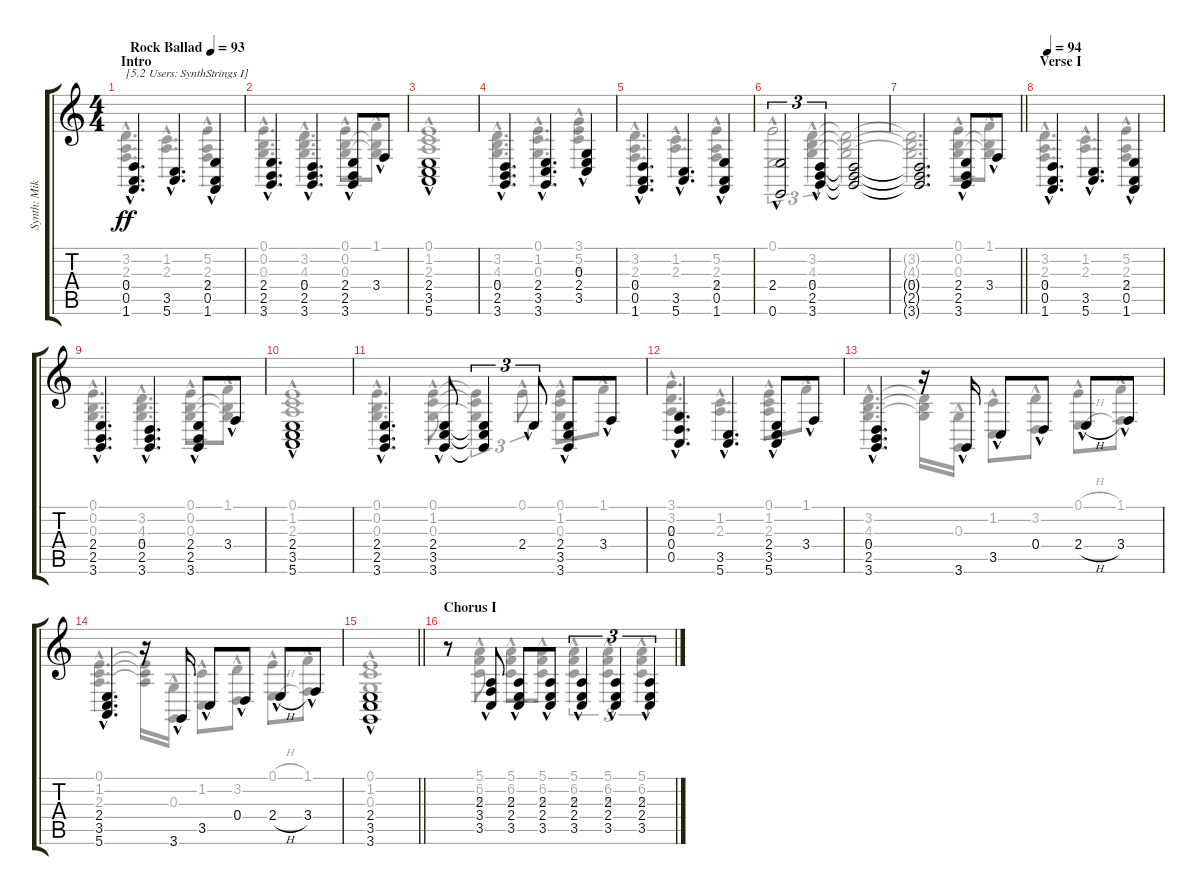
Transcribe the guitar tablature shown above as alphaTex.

\track ("Synth: Mike" "Synth: Mik") {instrument synthstrings1}
\staff {score tabs}
\tuning (E4 B3 G3 D3 A2 E2) {hide}
\voice
\ts (4 4)
\section ("" "Intro")
\tempo (93 "Rock Ballad")
\clef g2
\ks c
(0.4{hac} 0.5{hac} 1.6{hac}).4{d txt "[5.2 Users: SynthStrings I]" dy ff instrument synthstrings1} (3.5{hac} 5.6{hac}).4{d} (2.4{hac} 0.5{hac} 1.6{hac}).4 |
(2.4{hac} 2.5{hac} 3.6{hac}).4{d} (0.4{hac} 2.5{hac} 3.6{hac}).4{d} (2.4{hac} 2.5{hac} 3.6{hac}).8 3.4{hac}.8 |
(2.4{hac} 3.5{hac} 5.6{hac}).1 |
(0.4{hac} 2.5{hac} 3.6{hac}).4{d} (2.4{hac} 3.5{hac} 3.6{hac}).4{d} (0.3{hac} 2.4{hac} 3.5{hac}).4 |
(0.4{hac} 0.5{hac} 1.6{hac}).4{d} (3.5{hac} 5.6{hac}).4{d} (2.4{hac} 0.5{hac} 1.6{hac}).4 |
(2.4{hac} 0.6{hac}).2{tu (3 2)} (0.4{hac} 2.5{hac} 3.6{hac}).4{tu (3 2)} (0.4{t} 2.5{t} 3.6{t}).2 |
\barLineRight lightlight
(0.4{t} 2.5{t} 3.6{t}).2{d} (2.4{hac} 2.5{hac} 3.6{hac}).8 3.4{hac}.8 |
\section ("" "Verse I")
\tempo 94
(0.4{hac} 0.5{hac} 1.6{hac}).4{d} (3.5{hac} 5.6{hac}).4{d} (2.4{hac} 0.5{hac} 1.6{hac}).4 |
(2.4{hac} 2.5{hac} 3.6{hac}).4{d} (0.4{hac} 2.5{hac} 3.6{hac}).4{d} (2.4{hac} 2.5{hac} 3.6{hac}).8 3.4{hac}.8 |
(2.4{hac} 3.5{hac} 5.6{hac}).1 |
(2.4{hac} 2.5{hac} 3.6{hac}).4{d} (2.4{hac} 3.5{hac} 3.6{hac}).8 (2.4{t} 3.5{t} 3.6{t}).4{tu (3 2)} 2.4{hac}.8{tu (3 2)} (2.4{hac} 3.5{hac} 3.6{hac}).8 3.4{hac}.8 |
(0.3{hac} 0.4{hac} 0.5{hac}).4{d} (3.5{hac} 5.6{hac}).4{d} (2.4{hac} 3.5{hac} 5.6{hac}).8 3.4{hac}.8 |
(0.4{hac} 2.5{hac} 3.6{hac}).4{d} r.16 3.6{hac}.16 3.5{hac}.8 0.4{hac}.8 2.4{h hac}.8 3.4{hac}.8 |
(2.4{hac} 3.5{hac} 5.6{hac}).4{d} r.16 3.6{hac}.16 3.5{hac}.8 0.4{hac}.8 2.4{h hac}.8 3.4{hac}.8 |
\barLineRight lightlight
(2.4{hac} 3.5{hac} 3.6{hac}).1 |
\section ("" "Chorus I")
r.8 (2.3{hac} 3.4{hac} 3.5{hac}).8 (2.3{hac} 2.4{hac} 3.5{hac}).8 (2.3{hac} 2.4{hac} 3.5{hac}).8 (2.3{hac} 2.4{hac} 3.5{hac}).4{tu (3 2)} (2.3{hac} 2.4{hac} 3.5{hac}).4{tu (3 2)} (2.3{hac} 2.4{hac} 3.5{hac}).4{tu (3 2)}
\voice
\clef g2
\ottava regular
\simile none
\ks c
(3.2{hac} 2.3{hac} 3.4{hac}).4{d dy ff} (1.2{hac} 2.3{hac}).4{d} (5.2{hac} 2.3{hac} 3.4{hac}).4 |
(0.1{hac} 0.2{hac} 0.3{hac}).4{d} (3.2{hac} 4.3{hac} 5.4{hac}).4{d} (0.1{hac} 0.2{hac} 0.3{hac}).8 (1.1{hac} 0.2{t} 0.3{t}).8 |
(0.1{hac} 1.2{hac} 2.3{hac}).1 |
(3.2{hac} 4.3{hac} 5.4{hac}).4{d} (0.1{hac} 1.2{hac} 0.3{hac}).4{d} (3.1{hac} 5.2{hac} 5.3{hac}).4 |
(3.2{hac} 2.3{hac} 3.4{hac}).4{d} (1.2{hac} 2.3{hac}).4{d} (5.2{hac} 2.3{hac} 3.4{hac}).4 |
(0.1{hac} 2.4{hac}).2{tu (3 2)} (3.2{hac} 4.3{hac} 5.4{hac}).4{tu (3 2)} (3.2{t} 4.3{t} 5.4{t}).2 |
\barLineRight lightlight
(3.2{t} 4.3{t} 5.4{t}).2{d} (0.1{hac} 0.2{hac} 0.3{hac}).8 (1.1{hac} 0.2{t} 0.3{t}).8 |
(3.2{hac} 2.3{hac} 3.4{hac}).4{d} (1.2{hac} 2.3{hac}).4{d} (5.2{hac} 2.3{hac} 3.4{hac}).4 |
(0.1{hac} 0.2{hac} 0.3{hac}).4{d} (3.2{hac} 4.3{hac} 5.4{hac}).4{d} (0.1{hac} 0.2{hac} 0.3{hac}).8 (1.1{hac} 0.2{t} 0.3{t}).8 |
(0.1{hac} 1.2{hac} 2.3{hac}).1 |
(0.1{hac} 0.2{hac} 0.3{hac}).4{d} (0.1{hac} 1.2{hac} 0.3{hac}).8 (0.1{t} 1.2{t} 0.3{t}).4{tu (3 2)} 0.1{hac}.8{tu (3 2)} (0.1{hac} 1.2{hac} 0.3{hac}).8 1.1{hac}.8 |
(3.1{hac} 3.2{hac} 2.3{hac}).4{d} (1.2{hac} 2.3{hac}).4{d} (0.1{hac} 1.2{hac} 2.3{hac}).8 1.1{hac}.8 |
(3.2{hac} 4.3{hac} 5.4{hac}).4{d} (3.2{t} 4.3{t} 5.4{t}).16 (0.3{hac} 3.6{hac}).16 (1.2{hac} 3.5{hac}).8 (3.2{hac} 0.4{hac}).8 (0.1{h hac} 2.4{h hac}).8 (1.1{hac} 3.4{hac}).8 |
(0.1{hac} 1.2{hac} 2.3{hac}).4{d} (0.1{t} 1.2{t} 2.3{t}).16 (0.3{hac} 3.6{hac}).16 (1.2{hac} 3.5{hac}).8 (3.2{hac} 0.4{hac}).8 (0.1{h hac} 2.4{h hac}).8 (1.1{hac} 3.4{hac}).8 |
\barLineRight lightlight
(0.1{hac} 1.2{hac} 0.3{hac}).1 |
r.8 (5.1{hac} 6.2{hac} 5.3{hac}).8 (5.1{hac} 6.2{hac} 5.3{hac}).8 (5.1{hac} 6.2{hac} 5.3{hac}).8 (5.1{hac} 6.2{hac} 5.3{hac}).4{tu (3 2)} (5.1{hac} 6.2{hac} 5.3{hac}).4{tu (3 2)} (5.1{hac} 6.2{hac} 5.3{hac}).4{tu (3 2)}
